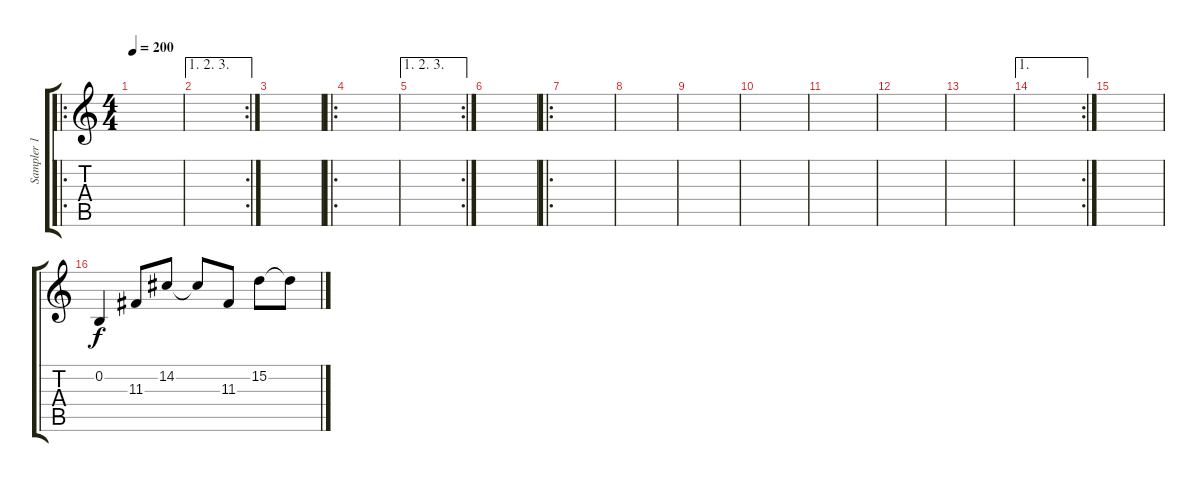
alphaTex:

\track ("Sampler 1 (Delay)" "Sampler 1 ") {instrument pizzicatostrings}
\staff {score tabs}
\tuning (E4 B3 G3 D3 A2 E2) {hide}
\ro
\ts (4 4)
\tempo 200
\clef g2
\ks c
|
\ae (1 2 3)
\rc 2
|
|
\ro
|
\ae (1 2 3)
\rc 2
|
|
\ro
|
|
|
|
|
|
|
\ae 1
\rc 2
|
|
0.2.4 11.3.8 14.2.8 14.2{t}.8 11.3.8 15.2.8 15.2{t}.8
